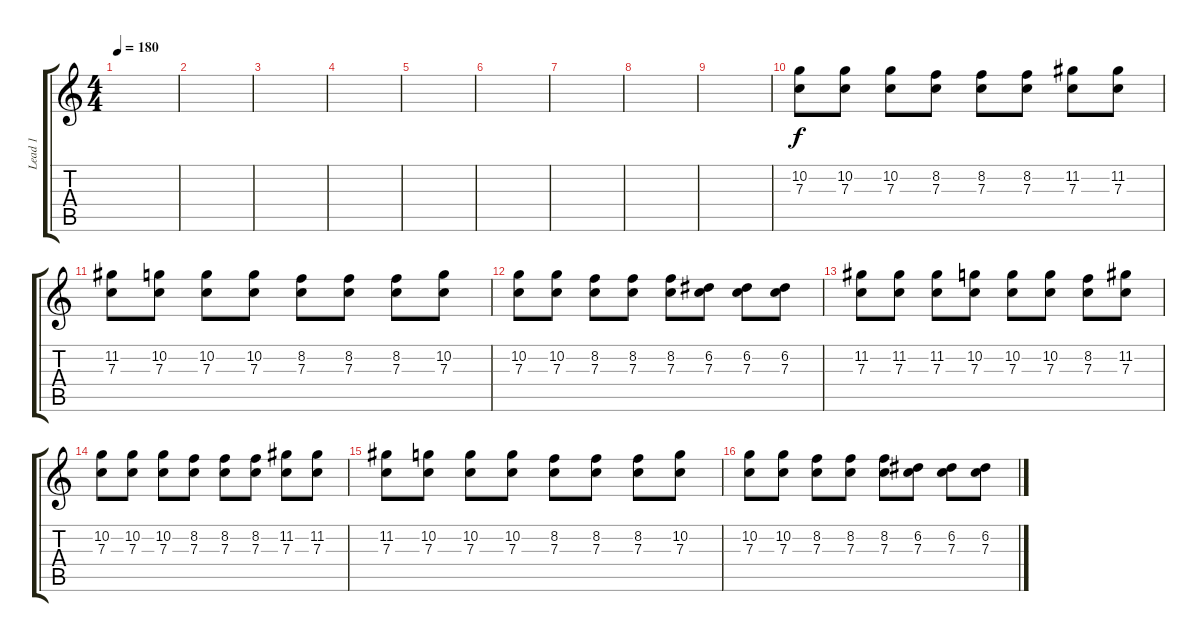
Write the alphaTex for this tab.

\track ("Lead 1" "Lead 1") {instrument overdrivenguitar}
\staff {score tabs}
\tuning (D4 A3 F3 C3 G2 C2) {hide}
\ts (4 4)
\tempo 180
\clef g2
\ks c
|
|
|
|
|
|
|
|
|
(10.2 7.3).8 (10.2 7.3).8 (10.2 7.3).8 (8.2 7.3).8 (8.2 7.3).8 (8.2 7.3).8 (11.2 7.3).8 (11.2 7.3).8 |
(11.2 7.3).8 (10.2 7.3).8 (10.2 7.3).8 (10.2 7.3).8 (8.2 7.3).8 (8.2 7.3).8 (8.2 7.3).8 (10.2 7.3).8 |
(10.2 7.3).8 (10.2 7.3).8 (8.2 7.3).8 (8.2 7.3).8 (8.2 7.3).8 (6.2 7.3).8 (6.2 7.3).8 (6.2 7.3).8 |
(11.2 7.3).8 (11.2 7.3).8 (11.2 7.3).8 (10.2 7.3).8 (10.2 7.3).8 (10.2 7.3).8 (8.2 7.3).8 (11.2 7.3).8 |
(10.2 7.3).8 (10.2 7.3).8 (10.2 7.3).8 (8.2 7.3).8 (8.2 7.3).8 (8.2 7.3).8 (11.2 7.3).8 (11.2 7.3).8 |
(11.2 7.3).8 (10.2 7.3).8 (10.2 7.3).8 (10.2 7.3).8 (8.2 7.3).8 (8.2 7.3).8 (8.2 7.3).8 (10.2 7.3).8 |
(10.2 7.3).8 (10.2 7.3).8 (8.2 7.3).8 (8.2 7.3).8 (8.2 7.3).8 (6.2 7.3).8 (6.2 7.3).8 (6.2 7.3).8
